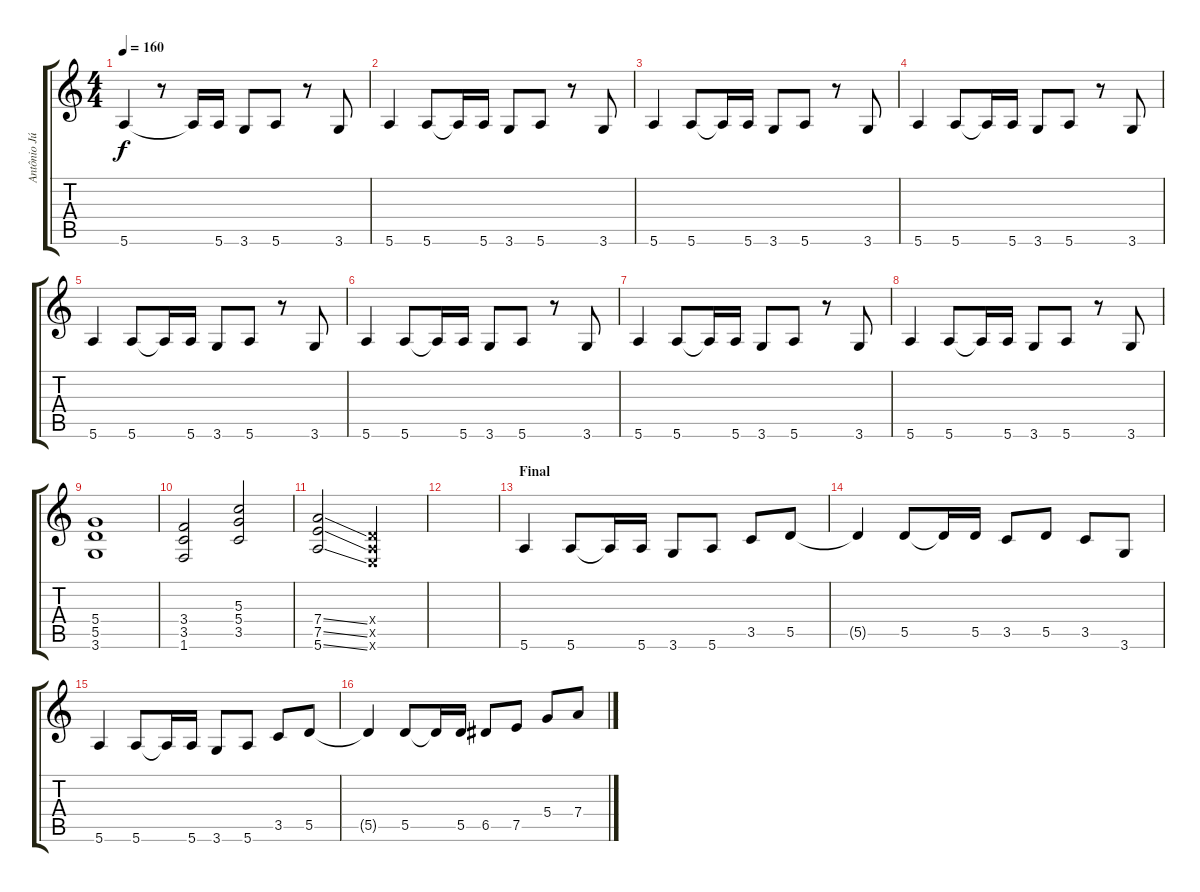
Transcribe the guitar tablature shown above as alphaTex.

\track ("Antônio Júlio Nastácia" "Antônio Jú") {instrument distortionguitar}
\staff {score tabs}
\tuning (E4 B3 G3 D3 A2 E2) {hide}
\ts (4 4)
\tempo 160
\clef g2
\ks c
5.6.4{dy f} r.8 5.6{t}.16 5.6.16 3.6.8 5.6.8 r.8 3.6.8 |
5.6.4 5.6.8 5.6{t}.16 5.6.16 3.6.8 5.6.8 r.8 3.6.8 |
5.6.4 5.6.8 5.6{t}.16 5.6.16 3.6.8 5.6.8 r.8 3.6.8 |
5.6.4 5.6.8 5.6{t}.16 5.6.16 3.6.8 5.6.8 r.8 3.6.8 |
5.6.4 5.6.8 5.6{t}.16 5.6.16 3.6.8 5.6.8 r.8 3.6.8 |
5.6.4 5.6.8 5.6{t}.16 5.6.16 3.6.8 5.6.8 r.8 3.6.8 |
5.6.4 5.6.8 5.6{t}.16 5.6.16 3.6.8 5.6.8 r.8 3.6.8 |
5.6.4 5.6.8 5.6{t}.16 5.6.16 3.6.8 5.6.8 r.8 3.6.8 |
(5.4 5.5 3.6).1 |
(3.4 3.5 1.6).2 (5.3 5.4 3.5).2 |
(7.4{ss} 7.5{ss} 5.6{ss}).2 (0.4{x} 0.5{x} 0.6{x}).2 |
|
\section ("" "Final")
5.6.4 5.6.8 5.6{t}.16 5.6.16 3.6.8 5.6.8 3.5.8 5.5.8 |
5.5{t}.4 5.5.8 5.5{t}.16 5.5.16 3.5.8 5.5.8 3.5.8 3.6.8 |
5.6.4 5.6.8 5.6{t}.16 5.6.16 3.6.8 5.6.8 3.5.8 5.5.8 |
5.5{t}.4 5.5.8 5.5{t}.16 5.5.16 6.5.8 7.5.8 5.4.8 7.4.8
